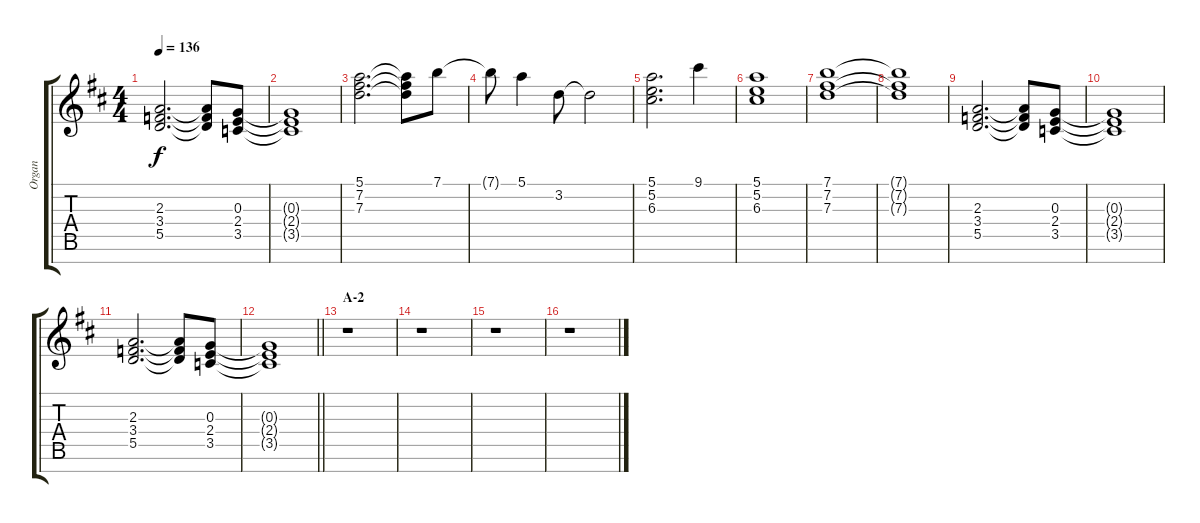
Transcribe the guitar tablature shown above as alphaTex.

\track ("Organ" "Organ") {instrument rockorgan}
\staff {score tabs}
\tuning (E5 B4 G4 D4 A3 E3 B2) {hide}
\ts (4 4)
\tempo 136
\clef g2
\ks d
(2.3 3.4 5.5).2{d dy f} (2.3{t} 3.4{t} 5.5{t}).8 (0.3 2.4 3.5).8 |
(0.3{t} 2.4{t} 3.5{t}).1 |
(5.1 7.2 7.3).2{d} (5.1{t} 7.2{t} 7.3{t}).8 7.1.8 |
7.1{t}.8 5.1.4 3.2.8 3.2{t}.2 |
(5.1 5.2 6.3).2{d} 9.1.4 |
(5.1 5.2 6.3).1 |
(7.1 7.2 7.3).1 |
(7.1{t} 7.2{t} 7.3{t}).1 |
(2.3 3.4 5.5).2{d} (2.3{t} 3.4{t} 5.5{t}).8 (0.3 2.4 3.5).8 |
(0.3{t} 2.4{t} 3.5{t}).1 |
(2.3 3.4 5.5).2{d} (2.3{t} 3.4{t} 5.5{t}).8 (0.3 2.4 3.5).8 |
\barLineRight lightlight
(0.3{t} 2.4{t} 3.5{t}).1 |
\section ("" "A-2")
r.1 |
r.1 |
r.1 |
r.1
